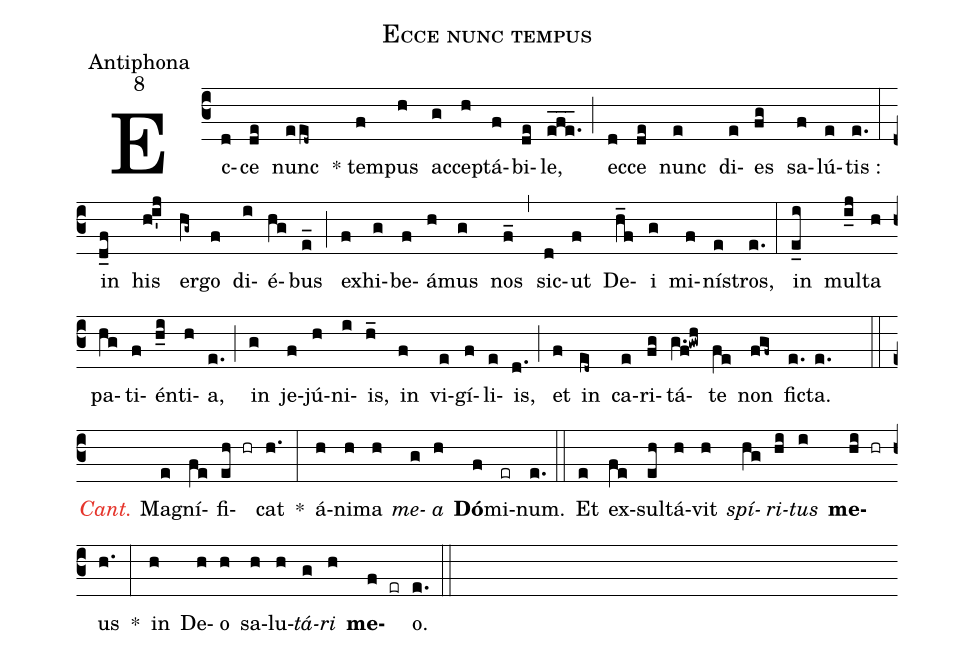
name:Ecce nunc tempus;
office-part:Antiphona;
mode:8;
%%
(c3) Ec(d)ce(de) nunc(eed~) * tem(f)pus(h) ac(g)ce(h)ptá(f)bi(de)le,(efe.___) (;) ec(d)ce(de) nunc(e) di(e)es(fg) sa(f)lú(e)tis :(e.) (:) in(d_f) his(hi'j) er(hg~)go(f) di(i)é(hg)bus(e_) (;) ex(f)hi(g)be(f)á(h)mus(g) nos(f_) (,) sic(d)ut(f) De(h_f)i(g) mi(f)ní(e)stros,(e.) (:) in(e_i) mul(i_j)ta(h) pa(hg)ti(f)én(h_i)ti(h)a,(e.) (;) in(g) je(f)jú(h)ni(i)is,(h_) in(f) vi(e)gí(f)li(e)is,(d.) (;) et(f) in(ed~) ca(e)ri(fg)tá(g.f!gwh)te(fe) non(fgf~) fi(e.)cta.(e.) (::)

<c><i>Cant.</i></c> M{a}(e)gní(fe)fi(eh hr)cat(h.) *(:) á(h)ni(h)ma(h) <i>me</i>(g)<i>a</i>(h) <b>Dó</b>(f)mi(er)num.(e.) (::)
Et(e) ex(fe)sul(eh)tá(h)vit(h) <i>spí</i>(hg)<i>ri</i>(hi)<i>tus</i>(i) <b>me</b>(hi hr)us(h.) *(:) in(h) De(h)o(h) sa(h)lu(h)<i>tá</i>(g)<i>ri</i>(h) <b>me</b>(f er)o.(e.) (::)
